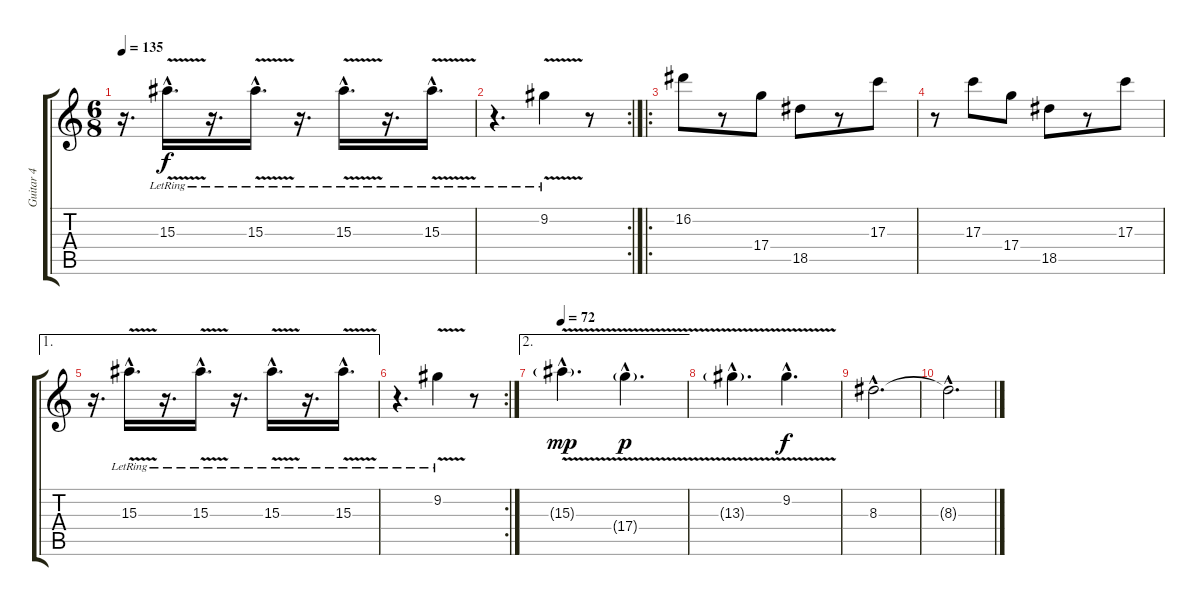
\track ("Guitar 4" "Guitar 4") {instrument distortionguitar}
\staff {score tabs}
\tuning (E4 B3 G3 D3 A2 C2) {hide}
\ts (6 8)
\tempo 135
\clef g2
\ks c
r.16{d dy f balance 16} 15.3{v hac lr}.16{d} r.16{d} 15.3{v hac lr}.16{d} r.16{d} 15.3{v hac lr}.16{d} r.16{d} 15.3{v hac lr}.16{d} |
\rc 2
r.4{d} 9.2{v lr}.4 r.8 |
\ro
16.2.8{instrument distortionguitar} r.8 17.4.8 18.5.8 r.8 17.3.8 |
r.8 17.3.8 17.4.8 18.5.8 r.8 17.3.8 |
\ae 1
r.16{d balance 16} 15.3{v hac lr}.16{d} r.16{d} 15.3{v hac lr}.16{d} r.16{d} 15.3{v hac lr}.16{d} r.16{d} 15.3{v hac lr}.16{d} |
\rc 2
r.4{d} 9.2{v lr}.4 r.8 |
\ae 2
\tempo 72
15.3{v g hac}.4{d dy mp balance 16} 17.4{v g hac}.4{d dy p} |
13.3{v g hac}.4{d} 9.2{v hac}.4{d dy f} |
8.3{hac}.2{d volume 2} |
8.3{hac t}.2{d}
